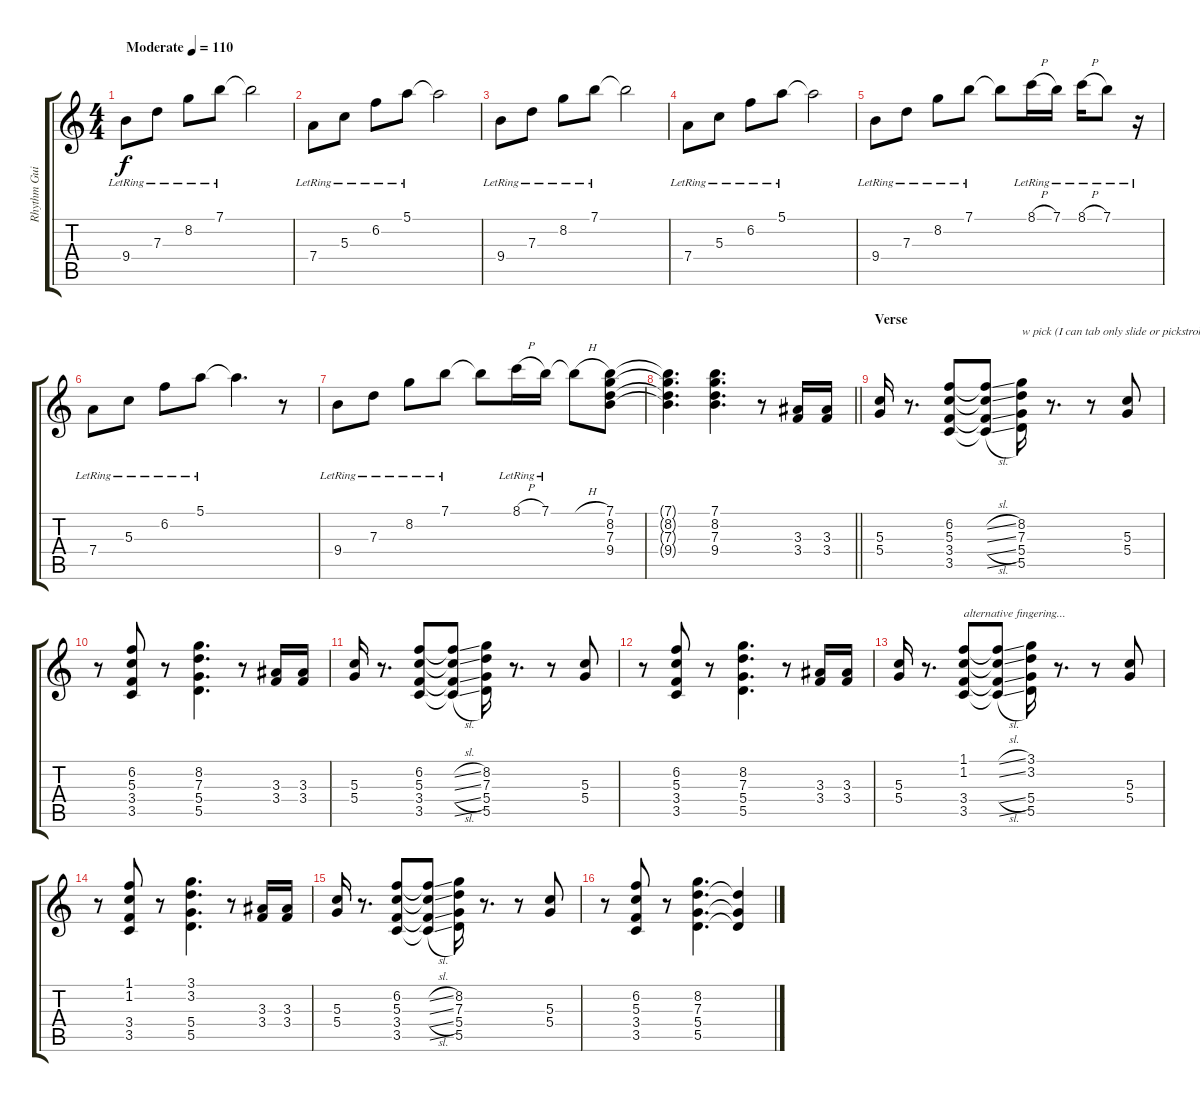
\track ("Rhythm Guitar" "Rhythm Gui") {instrument overdrivenguitar}
\staff {score tabs}
\tuning (E4 B3 G3 D3 A2 E2) {hide}
\ts (4 4)
\tempo (110 "Moderate")
\clef g2
\ks c
9.4{lr}.8{dy f instrument overdrivenguitar} 7.3{lr}.8 8.2{lr}.8 7.1{lr}.8 7.1{t}.2 |
7.4{lr}.8 5.3{lr}.8 6.2{lr}.8 5.1{lr}.8 5.1{t}.2 |
9.4{lr}.8 7.3{lr}.8 8.2{lr}.8 7.1{lr}.8 7.1{t}.2 |
7.4{lr}.8 5.3{lr}.8 6.2{lr}.8 5.1{lr}.8 5.1{t}.2 |
9.4{lr}.8 7.3{lr}.8 8.2{lr}.8 7.1{lr}.8 7.1{t}.8 8.1{h lr}.16 7.1{lr}.16 8.1{h lr}.16 7.1{lr}.8 r.16 |
7.4{lr}.8 5.3{lr}.8 6.2{lr}.8 5.1{lr}.8 5.1{t}.4{d} r.8 |
9.4{lr}.8 7.3{lr}.8 8.2{lr}.8 7.1{lr}.8 7.1{t}.8 8.1{h lr}.16 7.1{lr}.16 7.1{h t}.8 (7.1 8.2 7.3 9.4).8 |
\barLineRight lightlight
(7.1{t} 8.2{t} 7.3{t} 9.4{t}).4{d} (7.1 8.2 7.3 9.4).4{d} r.8 (3.3 3.4).16 (3.3 3.4).16 |
\section ("" "Verse")
(5.3 5.4).16 r.8{d} (6.2 5.3 3.4 3.5).8 (6.2{sl t} 5.3{sl t} 3.4{sl t} 3.5{sl t}).8 (8.2 7.3 5.4 5.5).16{txt "w pick (I can tab only slide or pickstroke)"} r.8{d} r.8 (5.3 5.4).8 |
r.8 (6.2 5.3 3.4 3.5).8 r.8 (8.2 7.3 5.4 5.5).4{d} r.8 (3.3 3.4).16 (3.3 3.4).16 |
(5.3 5.4).16 r.8{d} (6.2 5.3 3.4 3.5).8 (6.2{sl t} 5.3{sl t} 3.4{sl t} 3.5{sl t}).8 (8.2 7.3 5.4 5.5).16 r.8{d} r.8 (5.3 5.4).8 |
r.8 (6.2 5.3 3.4 3.5).8 r.8 (8.2 7.3 5.4 5.5).4{d} r.8 (3.3 3.4).16 (3.3 3.4).16 |
(5.3 5.4).16 r.8{d} (1.1 1.2 3.4 3.5).8{txt "alternative fingering..."} (1.1{sl t} 1.2{sl t} 3.4{sl t} 3.5{sl t}).8 (3.1 3.2 5.4 5.5).16 r.8{d} r.8 (5.3 5.4).8 |
r.8 (1.1 1.2 3.4 3.5).8 r.8 (3.1 3.2 5.4 5.5).4{d} r.8 (3.3 3.4).16 (3.3 3.4).16 |
(5.3 5.4).16 r.8{d} (6.2 5.3 3.4 3.5).8 (6.2{sl t} 5.3{sl t} 3.4{sl t} 3.5{sl t}).8 (8.2 7.3 5.4 5.5).16 r.8{d} r.8 (5.3 5.4).8 |
r.8 (6.2 5.3 3.4 3.5).8 r.8 (8.2 7.3 5.4 5.5).4{d} (7.3{t} 5.4{t} 5.5{t}).4
